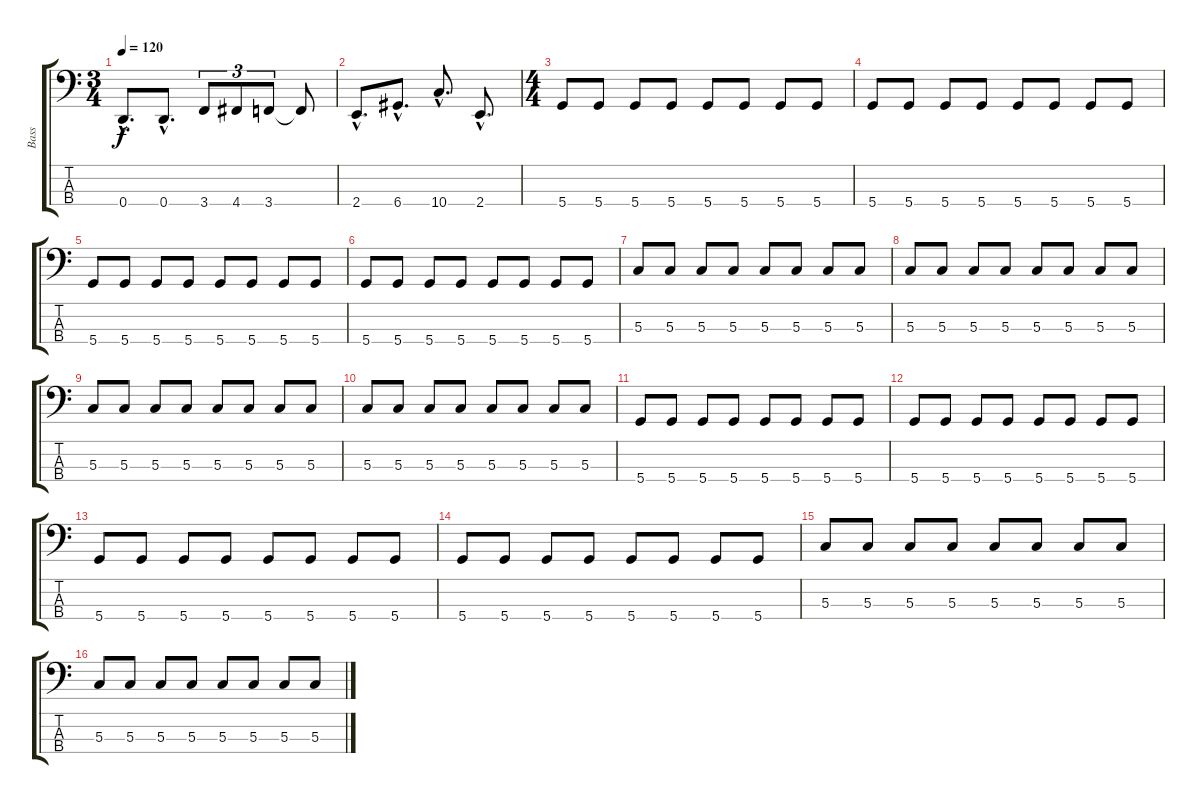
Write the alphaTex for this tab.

\track ("Bass" "Bass") {instrument electricbassfinger}
\staff {score tabs}
\tuning (F2 C2 G1 D1) {hide}
\ts (3 4)
\tempo 120
\clef f4
\ks c
0.4{hac}.8{d dy f} 0.4{hac}.8{d} 3.4.8{tu (3 2)} 4.4.8{tu (3 2)} 3.4.8{tu (3 2)} 3.4{t}.8 |
2.4{hac}.8{d} 6.4{hac}.8{d} 10.4{hac}.8{d} 2.4{hac}.8{d} |
\ts (4 4)
5.4.8 5.4.8 5.4.8 5.4.8 5.4.8 5.4.8 5.4.8 5.4.8 |
5.4.8 5.4.8 5.4.8 5.4.8 5.4.8 5.4.8 5.4.8 5.4.8 |
5.4.8 5.4.8 5.4.8 5.4.8 5.4.8 5.4.8 5.4.8 5.4.8 |
5.4.8 5.4.8 5.4.8 5.4.8 5.4.8 5.4.8 5.4.8 5.4.8 |
5.3.8 5.3.8 5.3.8 5.3.8 5.3.8 5.3.8 5.3.8 5.3.8 |
5.3.8 5.3.8 5.3.8 5.3.8 5.3.8 5.3.8 5.3.8 5.3.8 |
5.3.8 5.3.8 5.3.8 5.3.8 5.3.8 5.3.8 5.3.8 5.3.8 |
5.3.8 5.3.8 5.3.8 5.3.8 5.3.8 5.3.8 5.3.8 5.3.8 |
5.4.8 5.4.8 5.4.8 5.4.8 5.4.8 5.4.8 5.4.8 5.4.8 |
5.4.8 5.4.8 5.4.8 5.4.8 5.4.8 5.4.8 5.4.8 5.4.8 |
5.4.8 5.4.8 5.4.8 5.4.8 5.4.8 5.4.8 5.4.8 5.4.8 |
5.4.8 5.4.8 5.4.8 5.4.8 5.4.8 5.4.8 5.4.8 5.4.8 |
5.3.8 5.3.8 5.3.8 5.3.8 5.3.8 5.3.8 5.3.8 5.3.8 |
5.3.8 5.3.8 5.3.8 5.3.8 5.3.8 5.3.8 5.3.8 5.3.8
